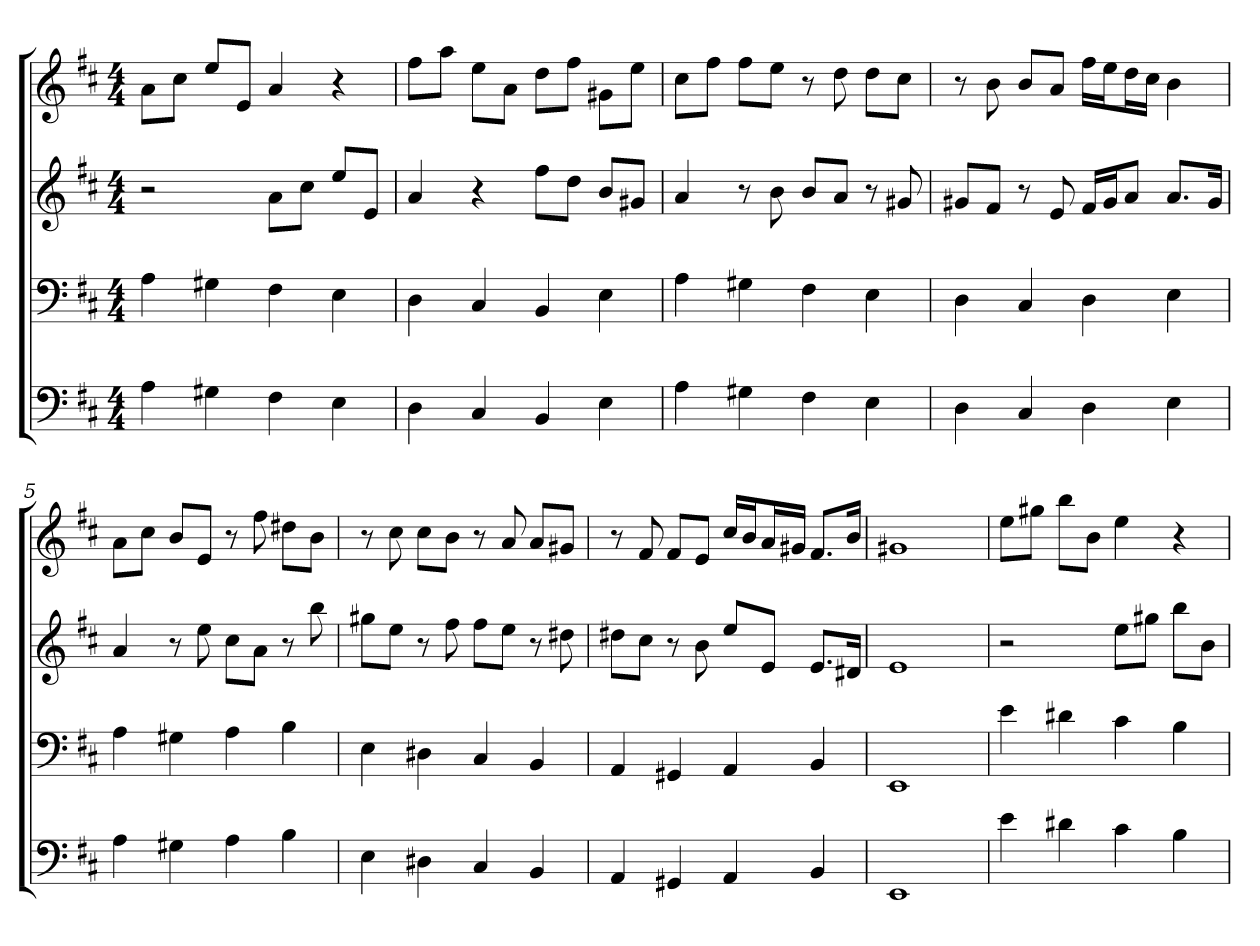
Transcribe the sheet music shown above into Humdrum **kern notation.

**kern	**kern	**kern	**kern
*part4	*part3	*part2	*part1
*staff4	*staff3	*staff2	*staff1
*k[f#c#]	*k[f#c#]	*k[f#c#]	*k[f#c#]
*D:	*D:	*D:	*D:
*M4/4	*M4/4	*M4/4	*M4/4
=1	=1	=1	=1
4A	4A	2r	8aL
.	.	.	8cc#J
4G#X	4G#X	.	8eeL
.	.	.	8eJ
4F#	4F#	8aL	4a
.	.	8cc#J	.
4E	4E	8eeL	4r
.	.	8eJ	.
=2	=2	=2	=2
4D	4D	4a	8ff#L
.	.	.	8aaJ
4C#	4C#	4r	8eeL
.	.	.	8aJ
4BB	4BB	8ff#L	8ddL
.	.	8ddJ	8ff#J
4E	4E	8bL	8g#XL
.	.	8g#XJ	8eeJ
=3	=3	=3	=3
4A	4A	4a	8cc#L
.	.	.	8ff#J
4G#X	4G#X	8r	8ff#L
.	.	8b	8eeJ
4F#	4F#	8bL	8r
.	.	8aJ	8dd
4E	4E	8r	8ddL
.	.	8g#X	8cc#J
=4	=4	=4	=4
4D	4D	8g#XL	8r
.	.	8f#J	8b
4C#	4C#	8r	8bL
.	.	8e	8aJ
4D	4D	16f#LL	16ff#LL
.	.	16g#J	16eeJ
.	.	8aJ	16ddL
.	.	.	16cc#JJ
4E	4E	8.aL	4b
.	.	16g#Jk	.
=5	=5	=5	=5
4A	4A	4a	8aL
.	.	.	8cc#J
4G#X	4G#X	8r	8bL
.	.	8ee	8eJ
4A	4A	8cc#L	8r
.	.	8aJ	8ff#
4B	4B	8r	8dd#XL
.	.	8bb	8bJ
=6	=6	=6	=6
4E	4E	8gg#XL	8r
.	.	8eeJ	8cc#
4D#X	4D#X	8r	8cc#L
.	.	8ff#	8bJ
4C#	4C#	8ff#L	8r
.	.	8eeJ	8a
4BB	4BB	8r	8aL
.	.	8dd#X	8g#XJ
=7	=7	=7	=7
4AA	4AA	8dd#XL	8r
.	.	8cc#J	8f#
4GG#X	4GG#X	8r	8f#L
.	.	8b	8eJ
4AA	4AA	8eeL	16cc#LL
.	.	.	16bJ
.	.	8eJ	16aL
.	.	.	16g#XJJ
4BB	4BB	8.eL	8.f#L
.	.	16d#XJk	16bJk
=8	=8	=8	=8
1EE	1EE	1e	1g#X
=9	=9	=9	=9
4e	4e	2r	8eeL
.	.	.	8gg#XJ
4d#X	4d#X	.	8bbL
.	.	.	8bJ
4c#	4c#	8eeL	4ee
.	.	8gg#XJ	.
4B	4B	8bbL	4r
.	.	8bJ	.
=	=	=	=
*-	*-	*-	*-
